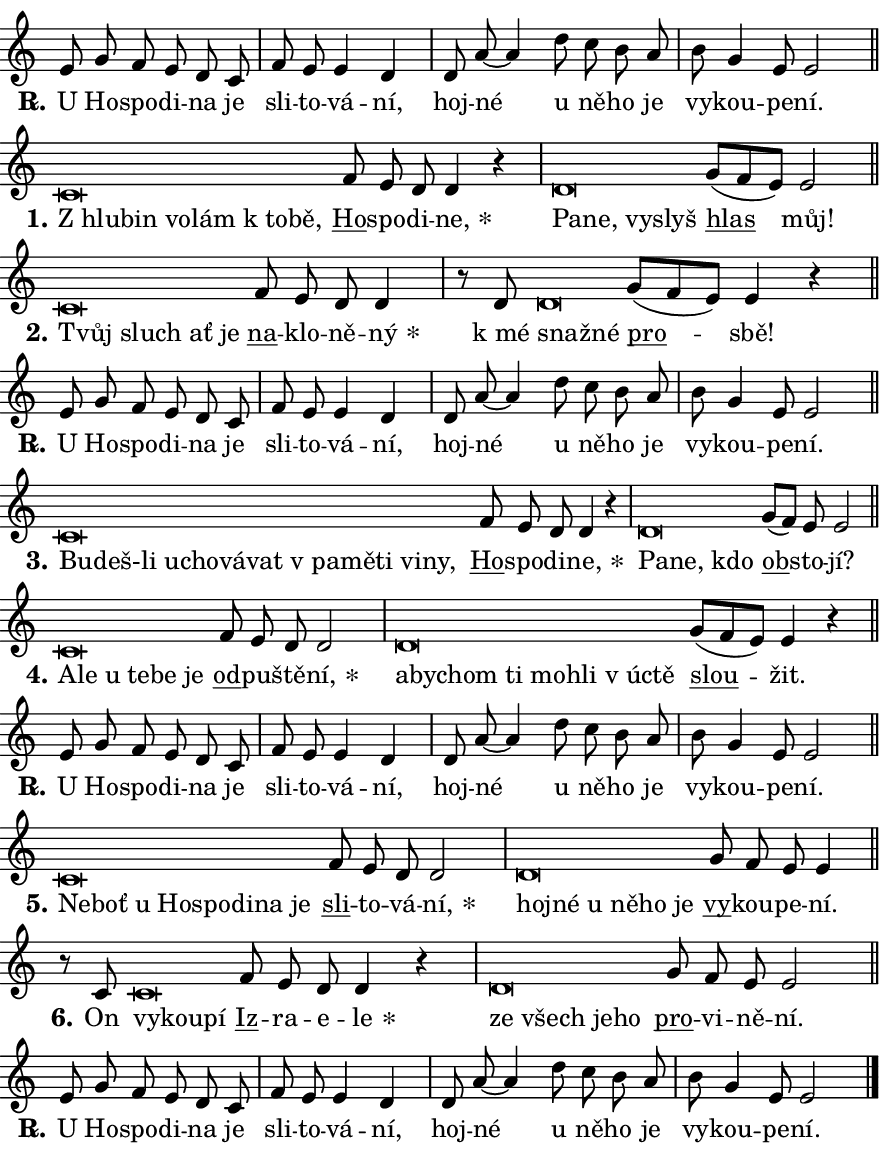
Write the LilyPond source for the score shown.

\version "2.24.0"
\header { tagline = "" }
\paper {
  indent = 0\cm
  top-margin = 0\cm
  right-margin = 0.13\cm % to fit lyric hyphens
  bottom-margin = 0\cm
  left-margin = 0\cm
  paper-width = 15\cm
  page-breaking = #ly:one-page-breaking
  system-system-spacing.basic-distance = #11
  score-system-spacing.basic-distance = #11
  ragged-last = ##f
}


%% Author: Thomas Morley
%% https://lists.gnu.org/archive/html/lilypond-user/2020-05/msg00002.html
#(define (line-position grob)
"Returns position of @var[grob} in current system:
   @code{'start}, if at first time-step
   @code{'end}, if at last time-step
   @code{'middle} otherwise
"
  (let* ((col (ly:item-get-column grob))
         (ln (ly:grob-object col 'left-neighbor))
         (rn (ly:grob-object col 'right-neighbor))
         (col-to-check-left (if (ly:grob? ln) ln col))
         (col-to-check-right (if (ly:grob? rn) rn col))
         (break-dir-left
           (and
             (ly:grob-property col-to-check-left 'non-musical #f)
             (ly:item-break-dir col-to-check-left)))
         (break-dir-right
           (and
             (ly:grob-property col-to-check-right 'non-musical #f)
             (ly:item-break-dir col-to-check-right))))
        (cond ((eqv? 1 break-dir-left) 'start)
              ((eqv? -1 break-dir-right) 'end)
              (else 'middle))))

#(define (tranparent-at-line-position vctor)
  (lambda (grob)
  "Relying on @code{line-position} select the relevant enry from @var{vctor}.
Used to determine transparency,"
    (case (line-position grob)
      ((end) (not (vector-ref vctor 0)))
      ((middle) (not (vector-ref vctor 1)))
      ((start) (not (vector-ref vctor 2))))))

noteHeadBreakVisibility =
#(define-music-function (break-visibility)(vector?)
"Makes @code{NoteHead}s transparent relying on @var{break-visibility}"
#{
  \override NoteHead.transparent =
    #(tranparent-at-line-position break-visibility)
#})

#(define delete-ledgers-for-transparent-note-heads
  (lambda (grob)
    "Reads whether a @code{NoteHead} is transparent.
If so this @code{NoteHead} is removed from @code{'note-heads} from
@var{grob}, which is supposed to be @code{LedgerLineSpanner}.
As a result ledgers are not printed for this @code{NoteHead}"
    (let* ((nhds-array (ly:grob-object grob 'note-heads))
           (nhds-list
             (if (ly:grob-array? nhds-array)
                 (ly:grob-array->list nhds-array)
                 '()))
           ;; Relies on the transparent-property being done before
           ;; Staff.LedgerLineSpanner.after-line-breaking is executed.
           ;; This is fragile ...
           (to-keep
             (remove
               (lambda (nhd)
                 (ly:grob-property nhd 'transparent #f))
               nhds-list)))
      ;; TODO find a better method to iterate over grob-arrays, similiar
      ;; to filter/remove etc for lists
      ;; For now rebuilt from scratch
      (set! (ly:grob-object grob 'note-heads)  '())
      (for-each
        (lambda (nhd)
          (ly:pointer-group-interface::add-grob grob 'note-heads nhd))
        to-keep))))

squashNotes = {
  \override NoteHead.X-extent = #'(-0.2 . 0.2)
  \override NoteHead.Y-extent = #'(-0.75 . 0)
  \override NoteHead.stencil =
    #(lambda (grob)
       (let ((pos (ly:grob-property grob 'staff-position)))
         (begin
           (if (< pos -7) (display "ERROR: Lower brevis then expected\n") (display ""))
           (if (<= pos -6) ly:text-interface::print ly:note-head::print))))
}
unSquashNotes = {
  \revert NoteHead.X-extent
  \revert NoteHead.Y-extent
  \revert NoteHead.stencil
}

hideNotes = \noteHeadBreakVisibility #begin-of-line-visible
unHideNotes = \noteHeadBreakVisibility #all-visible

% work-around for resetting accidentals
% https://lilypond.org/doc/v2.23/Documentation/notation/displaying-rhythms#unmetered-music
cadenzaMeasure = {
  \cadenzaOff
  \partial 1024 s1024
  \cadenzaOn
}

#(define-markup-command (accent layout props text) (markup?)
  "Underline accented syllable"
  (interpret-markup layout props
    #{\markup \override #'(offset . 4.3) \underline { #text }#}))

responsum = \markup \concat {
  "R" \hspace #-1.05 \path #0.1 #'((moveto 0 0.07) (lineto 0.9 0.8)) \hspace #0.05 "."
}

spaceSize = #0.6828661417322834 % exact space size for TeX Gyre Schola

\layout {
  \context {
    \Staff
    \remove "Time_signature_engraver"
    \override LedgerLineSpanner.after-line-breaking = #delete-ledgers-for-transparent-note-heads
  }
  \context {
    \Lyrics {
      \override LyricSpace.minimum-distance = \spaceSize
      \override LyricText.font-name = #"TeX Gyre Schola"
      \override LyricText.font-size = 1
      \override StanzaNumber.font-name = #"TeX Gyre Schola Bold"
      \override StanzaNumber.font-size = 1
    }
  }
  \context {
    \Score 
    \override NoteHead.text =
      #(lambda (grob) 
        (let ((pos (ly:grob-property grob 'staff-position)))
          #{\markup {
            \combine
              \halign #-0.55 \raise #(if (= pos -6) 0 0.5) \override #'(thickness . 2) \draw-line #'(3.2 . 0)
              \musicglyph "noteheads.sM1"
          }#}))
  }
}

% magnetic-lyrics.ily
%
%   written by
%     Jean Abou Samra <jean@abou-samra.fr>
%     Werner Lemberg <wl@gnu.org>
%
%   adapted by
%     Jiri Hon <jiri.hon@gmail.com>
%
% Version 2022-Apr-15

% https://www.mail-archive.com/lilypond-user@gnu.org/msg149350.html

#(define (Left_hyphen_pointer_engraver context)
   "Collect syllable-hyphen-syllable occurrences in lyrics and store
them in properties.  This engraver only looks to the left.  For
example, if the lyrics input is @code{foo -- bar}, it does the
following.

@itemize @bullet
@item
Set the @code{text} property of the @code{LyricHyphen} grob between
@q{foo} and @q{bar} to @code{foo}.

@item
Set the @code{left-hyphen} property of the @code{LyricText} grob with
text @q{foo} to the @code{LyricHyphen} grob between @q{foo} and
@q{bar}.
@end itemize

Use this auxiliary engraver in combination with the
@code{lyric-@/text::@/apply-@/magnetic-@/offset!} hook."
   (let ((hyphen #f)
         (text #f))
     (make-engraver
      (acknowledgers
       ((lyric-syllable-interface engraver grob source-engraver)
        (set! text grob)))
      (end-acknowledgers
       ((lyric-hyphen-interface engraver grob source-engraver)
        ;(when (not (grob::has-interface grob 'lyric-space-interface))
          (set! hyphen grob)));)
      ((stop-translation-timestep engraver)
       (when (and text hyphen)
         (ly:grob-set-object! text 'left-hyphen hyphen))
       (set! text #f)
       (set! hyphen #f)))))

#(define (lyric-text::apply-magnetic-offset! grob)
   "If the space between two syllables is less than the value in
property @code{LyricText@/.details@/.squash-threshold}, move the right
syllable to the left so that it gets concatenated with the left
syllable.

Use this function as a hook for
@code{LyricText@/.after-@/line-@/breaking} if the
@code{Left_@/hyphen_@/pointer_@/engraver} is active."
   (let ((hyphen (ly:grob-object grob 'left-hyphen #f)))
     (when hyphen
       (let ((left-text (ly:spanner-bound hyphen LEFT)))
         (when (grob::has-interface left-text 'lyric-syllable-interface)
           (let* ((common (ly:grob-common-refpoint grob left-text X))
                  (this-x-ext (ly:grob-extent grob common X))
                  (left-x-ext
                   (begin
                     ;; Trigger magnetism for left-text.
                     (ly:grob-property left-text 'after-line-breaking)
                     (ly:grob-extent left-text common X)))
                  ;; `delta` is the gap width between two syllables.
                  (delta (- (interval-start this-x-ext)
                            (interval-end left-x-ext)))
                  (details (ly:grob-property grob 'details))
                  (threshold (assoc-get 'squash-threshold details 0.2)))
             (when (< delta threshold)
               (let* (;; We have to manipulate the input text so that
                      ;; ligatures crossing syllable boundaries are not
                      ;; disabled.  For languages based on the Latin
                      ;; script this is essentially a beautification.
                      ;; However, for non-Western scripts it can be a
                      ;; necessity.
                      (lt (ly:grob-property left-text 'text))
                      (rt (ly:grob-property grob 'text))
                      (is-space (grob::has-interface hyphen 'lyric-space-interface))
                      (space (if is-space " " ""))
                      (extra-delta (if is-space spaceSize 0))
                      ;; Append new syllable.
                      (ltrt-space (if (and (string? lt) (string? rt))
                                (string-append lt space rt)
                                (make-concat-markup (list lt space rt))))
                      ;; Right-align `ltrt` to the right side.
                      (ltrt-space-markup (grob-interpret-markup
                               grob
                               (make-translate-markup
                                (cons (interval-length this-x-ext) 0)
                                (make-right-align-markup ltrt-space)))))
                 (begin
                   ;; Don't print `left-text`.
                   (ly:grob-set-property! left-text 'stencil #f)
                   ;; Set text and stencil (which holds all collected
                   ;; syllables so far) and shift it to the left.
                   (ly:grob-set-property! grob 'text ltrt-space)
                   (ly:grob-set-property! grob 'stencil ltrt-space-markup)
                   (ly:grob-translate-axis! grob (- (- delta extra-delta)) X))))))))))


#(define (lyric-hyphen::displace-bounds-first grob)
   ;; Make very sure this callback isn't triggered too early.
   (let ((left (ly:spanner-bound grob LEFT))
         (right (ly:spanner-bound grob RIGHT)))
     (ly:grob-property left 'after-line-breaking)
     (ly:grob-property right 'after-line-breaking)
     (ly:lyric-hyphen::print grob)))

squashThreshold = #0.4

\layout {
  \context {
    \Lyrics
    \consists #Left_hyphen_pointer_engraver
    \override LyricText.after-line-breaking =
      #lyric-text::apply-magnetic-offset!
    \override LyricHyphen.stencil = #lyric-hyphen::displace-bounds-first
    \override LyricText.details.squash-threshold = \squashThreshold
    \override LyricHyphen.minimum-distance = 0
    \override LyricHyphen.minimum-length = \squashThreshold
  }
}

squashText = \override LyricText.details.squash-threshold = 9999
unSquashText = \override LyricText.details.squash-threshold = \squashThreshold

leftText = \override LyricText.self-alignment-X = #LEFT
unLeftText = \revert LyricText.self-alignment-X

starOffset = #(lambda (grob) 
                (let ((x_offset (ly:self-alignment-interface::aligned-on-x-parent grob)))
                  (if (= x_offset 0) 0 (+ x_offset 1.2))))

star = #(define-music-function (syllable)(string?)
"Append star separator at the end of a syllable"
#{
  \once \override LyricText.X-offset = #starOffset
  \lyricmode { \markup {
    #syllable
    \override #'((font-name . "TeX Gyre Schola Bold")) \hspace #0.2 \lower #0.65 \larger "*"
  } }
#})

starAccent = #(define-music-function (syllable)(string?)
"Append star separator at the end of a syllable and make accent"
#{
  \once \override LyricText.X-offset = #starOffset
  \lyricmode { \markup {
    \accent #syllable
    \override #'((font-name . "TeX Gyre Schola Bold")) \hspace #0.2 \lower #0.65 \larger "*"
  } }
#})

breath = #(define-music-function (syllable)(string?)
"Append breathing indicator at the end of a syllable"
#{
  \lyricmode { \markup { #syllable "+" } }
#})

optionalBreath = #(define-music-function (syllable)(string?)
"Append optional breathing indicator at the end of a syllable"
#{
  \lyricmode { \markup { #syllable "(+)" } }
#})


\score {
    <<
        \new Voice = "melody" { \cadenzaOn \key c \major \relative { e'8 g f e d c \cadenzaMeasure \bar "|" f e e4 d \cadenzaMeasure \bar "|" d8 a'8~ a4 \bar "" d8 c b a \cadenzaMeasure \bar "|" b g4 e8 e2 \cadenzaMeasure \bar "||" \break } }
        \new Lyrics \lyricsto "melody" { \lyricmode { \set stanza = \responsum
U Ho -- spo -- di -- na je sli -- to -- vá -- ní, hoj -- né u ně -- ho je vy -- kou -- pe -- ní. } }
    >>
    \layout {}
}

\score {
    <<
        \new Voice = "melody" { \cadenzaOn \key c \major \relative { \squashNotes c'\breve*1/16 \hideNotes \breve*1/16 \bar "" \breve*1/16 \bar "" \breve*1/16 \bar "" \breve*1/16 \breve*1/16 \bar "" \unHideNotes \unSquashNotes \bar "" f8 e d d4 r \cadenzaMeasure \bar "|" \squashNotes d\breve*1/16 \hideNotes \breve*1/16 \bar "" \breve*1/16 \breve*1/16 \bar "" \unHideNotes \unSquashNotes \bar "" g8[( f e)] e2 \cadenzaMeasure \bar "||" \break } }
        \new Lyrics \lyricsto "melody" { \lyricmode { \set stanza = "1."
\leftText "Z hlu" -- \squashText bin vo -- lám "k to" -- bě, \unLeftText \unSquashText \markup \accent Ho -- spo -- di -- \star ne, \leftText Pa -- \squashText ne, vy -- slyš \unLeftText \unSquashText \markup \accent hlas můj! } }
    >>
    \layout {}
}

\score {
    <<
        \new Voice = "melody" { \cadenzaOn \key c \major \relative { \squashNotes c'\breve*1/16 \hideNotes \breve*1/16 \bar "" \breve*1/16 \breve*1/16 \bar "" \unHideNotes \unSquashNotes \bar "" f8 e d d4 \cadenzaMeasure \bar "|" r8 d8 \squashNotes d\breve*1/16 \hideNotes \breve*1/16 \bar "" \unHideNotes \unSquashNotes \bar "" g8[( f e)] e4 r \cadenzaMeasure \bar "||" \break } }
        \new Lyrics \lyricsto "melody" { \lyricmode { \set stanza = "2."
\leftText Tvůj \squashText sluch ať je \unLeftText \unSquashText \markup \accent na -- klo -- ně -- \star ný "k mé" \leftText snaž -- \squashText né \unLeftText \unSquashText \markup \accent pro -- sbě! } }
    >>
    \layout {}
}

\score {
    <<
        \new Voice = "melody" { \cadenzaOn \key c \major \relative { e'8 g f e d c \cadenzaMeasure \bar "|" f e e4 d \cadenzaMeasure \bar "|" d8 a'8~ a4 \bar "" d8 c b a \cadenzaMeasure \bar "|" b g4 e8 e2 \cadenzaMeasure \bar "||" \break } }
        \new Lyrics \lyricsto "melody" { \lyricmode { \set stanza = \responsum
U Ho -- spo -- di -- na je sli -- to -- vá -- ní, hoj -- né u ně -- ho je vy -- kou -- pe -- ní. } }
    >>
    \layout {}
}

\score {
    <<
        \new Voice = "melody" { \cadenzaOn \key c \major \relative { \squashNotes c'\breve*1/16 \hideNotes \breve*1/16 \bar "" \breve*1/16 \bar "" \breve*1/16 \bar "" \breve*1/16 \bar "" \breve*1/16 \bar "" \breve*1/16 \bar "" \breve*1/16 \bar "" \breve*1/16 \bar "" \breve*1/16 \breve*1/16 \bar "" \unHideNotes \unSquashNotes \bar "" f8 e d d4 r \cadenzaMeasure \bar "|" \squashNotes d\breve*1/16 \hideNotes \breve*1/16 \breve*1/16 \bar "" \unHideNotes \unSquashNotes \bar "" g8[( f)] e e2 \cadenzaMeasure \bar "||" \break } }
        \new Lyrics \lyricsto "melody" { \lyricmode { \set stanza = "3."
\leftText Bu -- \squashText deš-li u -- cho -- vá -- vat "v pa" -- mě -- ti vi -- ny, \unLeftText \unSquashText \markup \accent Ho -- spo -- di -- \star ne, \leftText Pa -- \squashText ne, kdo \unLeftText \unSquashText \markup \accent ob -- sto -- jí? } }
    >>
    \layout {}
}

\score {
    <<
        \new Voice = "melody" { \cadenzaOn \key c \major \relative { \squashNotes c'\breve*1/16 \hideNotes \breve*1/16 \bar "" \breve*1/16 \bar "" \breve*1/16 \bar "" \breve*1/16 \breve*1/16 \bar "" \unHideNotes \unSquashNotes \bar "" f8 e d d2 \cadenzaMeasure \bar "|" \squashNotes d\breve*1/16 \hideNotes \breve*1/16 \bar "" \breve*1/16 \bar "" \breve*1/16 \bar "" \breve*1/16 \bar "" \breve*1/16 \bar "" \breve*1/16 \breve*1/16 \bar "" \unHideNotes \unSquashNotes \bar "" g8[( f e)] e4 r \cadenzaMeasure \bar "||" \break } }
        \new Lyrics \lyricsto "melody" { \lyricmode { \set stanza = "4."
\leftText A -- \squashText le u te -- be je \unLeftText \unSquashText \markup \accent od -- pu -- ště -- \star ní, \leftText a -- \squashText by -- chom ti mo -- hli "v ú" -- ctě \unLeftText \unSquashText \markup \accent slou -- žit. } }
    >>
    \layout {}
}

\score {
    <<
        \new Voice = "melody" { \cadenzaOn \key c \major \relative { e'8 g f e d c \cadenzaMeasure \bar "|" f e e4 d \cadenzaMeasure \bar "|" d8 a'8~ a4 \bar "" d8 c b a \cadenzaMeasure \bar "|" b g4 e8 e2 \cadenzaMeasure \bar "||" \break } }
        \new Lyrics \lyricsto "melody" { \lyricmode { \set stanza = \responsum
U Ho -- spo -- di -- na je sli -- to -- vá -- ní, hoj -- né u ně -- ho je vy -- kou -- pe -- ní. } }
    >>
    \layout {}
}

\score {
    <<
        \new Voice = "melody" { \cadenzaOn \key c \major \relative { \squashNotes c'\breve*1/16 \hideNotes \breve*1/16 \bar "" \breve*1/16 \bar "" \breve*1/16 \bar "" \breve*1/16 \bar "" \breve*1/16 \bar "" \breve*1/16 \breve*1/16 \bar "" \unHideNotes \unSquashNotes \bar "" f8 e d d2 \cadenzaMeasure \bar "|" \squashNotes d\breve*1/16 \hideNotes \breve*1/16 \bar "" \breve*1/16 \bar "" \breve*1/16 \bar "" \breve*1/16 \breve*1/16 \bar "" \unHideNotes \unSquashNotes \bar "" g8 f e e4 \cadenzaMeasure \bar "||" \break } }
        \new Lyrics \lyricsto "melody" { \lyricmode { \set stanza = "5."
\leftText Ne -- \squashText boť u Ho -- spo -- di -- na je \unLeftText \unSquashText \markup \accent sli -- to -- vá -- \star ní, \leftText hoj -- \squashText né u ně -- ho je \unLeftText \unSquashText \markup \accent vy -- kou -- pe -- ní. } }
    >>
    \layout {}
}

\score {
    <<
        \new Voice = "melody" { \cadenzaOn \key c \major \relative { r8 c'8 \squashNotes c\breve*1/16 \hideNotes \breve*1/16 \breve*1/16 \bar "" \unHideNotes \unSquashNotes \bar "" f8 e d d4 r \cadenzaMeasure \bar "|" \squashNotes d\breve*1/16 \hideNotes \breve*1/16 \bar "" \breve*1/16 \breve*1/16 \bar "" \unHideNotes \unSquashNotes \bar "" g8 f e e2 \cadenzaMeasure \bar "||" \break } }
        \new Lyrics \lyricsto "melody" { \lyricmode { \set stanza = "6."
On \leftText vy -- \squashText kou -- pí \unLeftText \unSquashText \markup \accent Iz -- ra -- e -- \star le \leftText ze \squashText všech je -- ho \unLeftText \unSquashText \markup \accent pro -- vi -- ně -- ní. } }
    >>
    \layout {}
}

\score {
    <<
        \new Voice = "melody" { \cadenzaOn \key c \major \relative { e'8 g f e d c \cadenzaMeasure \bar "|" f e e4 d \cadenzaMeasure \bar "|" d8 a'8~ a4 \bar "" d8 c b a \cadenzaMeasure \bar "|" b g4 e8 e2 \cadenzaMeasure \bar "||" \break } \bar "|." }
        \new Lyrics \lyricsto "melody" { \lyricmode { \set stanza = \responsum
U Ho -- spo -- di -- na je sli -- to -- vá -- ní, hoj -- né u ně -- ho je vy -- kou -- pe -- ní. } }
    >>
    \layout {}
}
